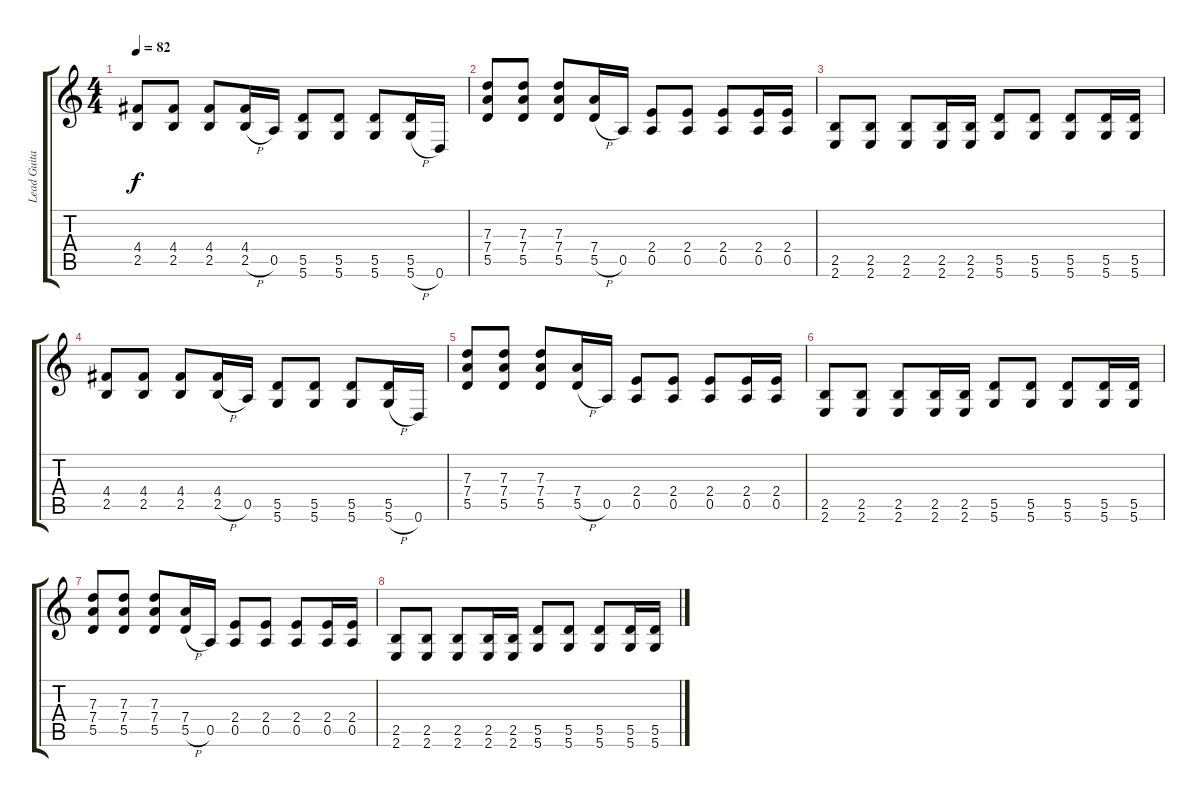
\track ("Lead Guitar" "Lead Guita") {instrument distortionguitar}
\staff {score tabs}
\tuning (E4 B3 G3 D3 A2 D2) {hide}
\ts (4 4)
\tempo 82
\clef g2
\ks c
(4.4 2.5).8{dy f} (4.4 2.5).8 (4.4 2.5).8 (4.4 2.5{h}).16 0.5.16 (5.5 5.6).8 (5.5 5.6).8 (5.5 5.6).8 (5.5 5.6{h}).16 0.6.16 |
(7.3 7.4 5.5).8 (7.3 7.4 5.5).8 (7.3 7.4 5.5).8 (7.4 5.5{h}).16 0.5.16 (2.4 0.5).8 (2.4 0.5).8 (2.4 0.5).8 (2.4 0.5).16 (2.4 0.5).16 |
(2.5 2.6).8 (2.5 2.6).8 (2.5 2.6).8 (2.5 2.6).16 (2.5 2.6).16 (5.5 5.6).8 (5.5 5.6).8 (5.5 5.6).8 (5.5 5.6).16 (5.5 5.6).16 |
(4.4 2.5).8 (4.4 2.5).8 (4.4 2.5).8 (4.4 2.5{h}).16 0.5.16 (5.5 5.6).8 (5.5 5.6).8 (5.5 5.6).8 (5.5 5.6{h}).16 0.6.16 |
(7.3 7.4 5.5).8 (7.3 7.4 5.5).8 (7.3 7.4 5.5).8 (7.4 5.5{h}).16 0.5.16 (2.4 0.5).8 (2.4 0.5).8 (2.4 0.5).8 (2.4 0.5).16 (2.4 0.5).16 |
(2.5 2.6).8 (2.5 2.6).8 (2.5 2.6).8 (2.5 2.6).16 (2.5 2.6).16 (5.5 5.6).8 (5.5 5.6).8 (5.5 5.6).8 (5.5 5.6).16 (5.5 5.6).16 |
(7.3 7.4 5.5).8 (7.3 7.4 5.5).8 (7.3 7.4 5.5).8 (7.4 5.5{h}).16 0.5.16 (2.4 0.5).8 (2.4 0.5).8 (2.4 0.5).8 (2.4 0.5).16 (2.4 0.5).16 |
(2.5 2.6).8 (2.5 2.6).8 (2.5 2.6).8 (2.5 2.6).16 (2.5 2.6).16 (5.5 5.6).8 (5.5 5.6).8 (5.5 5.6).8 (5.5 5.6).16 (5.5 5.6).16
